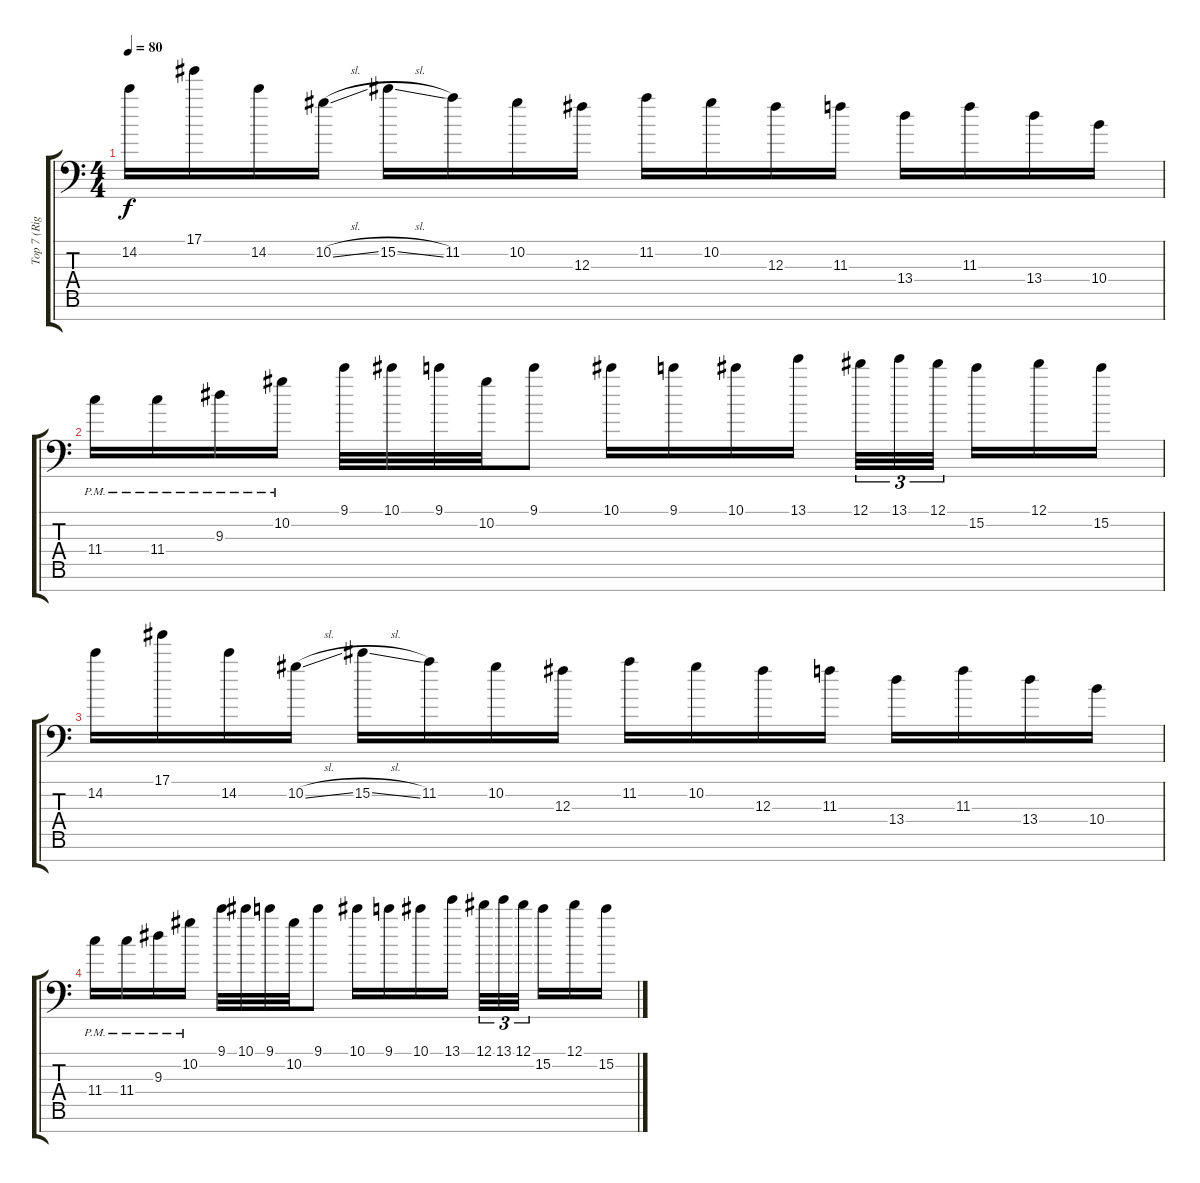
\track ("Top 7 (Right Channel)" "Top 7 (Rig") {instrument overdrivenguitar}
\staff {score tabs}
\tuning (Eb4 Bb3 Gb3 Db3 Ab2 Eb2 Bb1) {hide}
\ts (4 4)
\tempo 80
\clef f4
\ks c
14.2.16{dy f} 17.1.16 14.2.16 10.2{sl}.16 15.2{sl}.16 11.2.16 10.2.16 12.3.16 11.2.16 10.2.16 12.3.16 11.3.16 13.4.16 11.3.16 13.4.16 10.4.16 |
11.4{pm}.16 11.4{pm}.16 9.3{pm}.16 10.2{pm}.16 9.1.32 10.1.32 9.1.32 10.2.32 9.1.8 10.1.16 9.1.16 10.1.16 13.1.16 12.1.32{tu (3 2)} 13.1.32{tu (3 2)} 12.1.32{tu (3 2)} 15.2.16 12.1.16 15.2.16 |
14.2.16 17.1.16 14.2.16 10.2{sl}.16 15.2{sl}.16 11.2.16 10.2.16 12.3.16 11.2.16 10.2.16 12.3.16 11.3.16 13.4.16 11.3.16 13.4.16 10.4.16 |
11.4{pm}.16 11.4{pm}.16 9.3{pm}.16 10.2{pm}.16 9.1.32 10.1.32 9.1.32 10.2.32 9.1.8 10.1.16 9.1.16 10.1.16 13.1.16 12.1.32{tu (3 2)} 13.1.32{tu (3 2)} 12.1.32{tu (3 2)} 15.2.16 12.1.16 15.2.16
